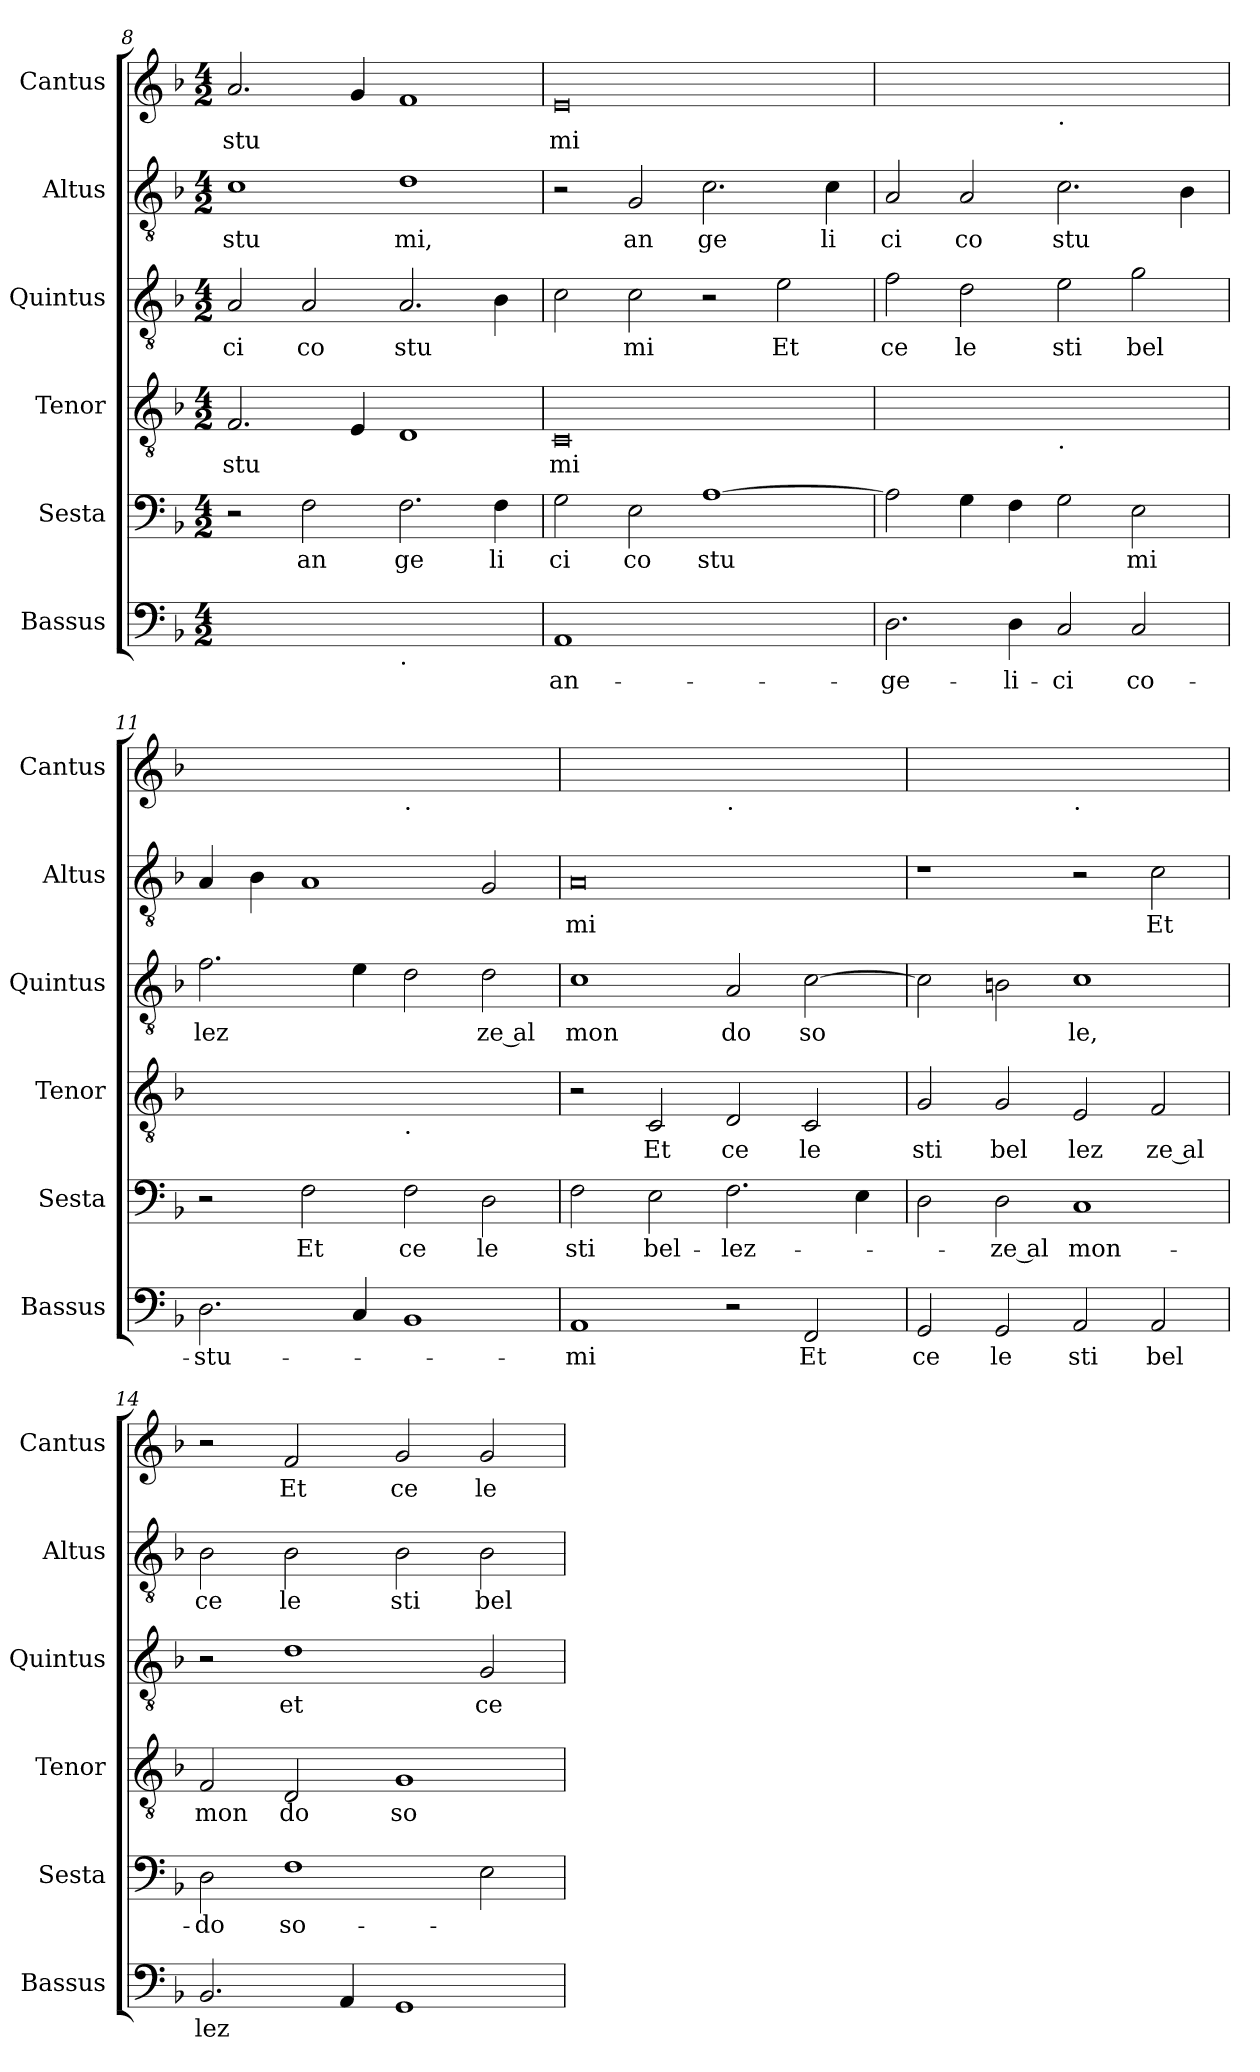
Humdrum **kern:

**kern	**text	**kern	**text	**kern	**text	**kern	**text	**kern	**text	**kern	**text
*part6	*part6	*part5	*part5	*part4	*part4	*part3	*part3	*part2	*part2	*part1	*part1
*staff6	*staff6	*staff5	*staff5	*staff4	*staff4	*staff3	*staff3	*staff2	*staff2	*staff1	*staff1
*I"Bassus	*	*I"Sesta	*	*I"Tenor	*	*I"Quintus	*	*I"Altus	*	*I"Cantus	*
*I'Bassus	*	*I'Sesta	*	*I'Tenor	*	*I'Quintus	*	*I'Altus	*	*I'Cantus	*
*clefF4	*	*clefF4	*	*clefGv2	*	*clefGv2	*	*clefGv2	*	*clefG2	*
*k[b-]	*	*k[b-]	*	*k[b-]	*	*k[b-]	*	*k[b-]	*	*k[b-]	*
*F:	*	*F:	*	*F:	*	*F:	*	*F:	*	*F:	*
*M4/2	*	*M4/2	*	*M4/2	*	*M4/2	*	*M4/2	*	*M4/2	*
=8	=8	=8	=8	=8	=8	=8	=8	=8	=8	=8	=8
*^	*	*	*	*	*	*	*	*	*	*	*
0ryy	1ryy	.	2r	.	2.F/	stu	2A/	ci	1c	stu	2.a/	stu
.	.	.	2F\	an	.	.	2A/	co	.	.	.	.
.	.	.	.	.	4E/	.	.	.	.	.	4g/	.
!	!LO:TX:b:t=.	!	!	!	!	!	!	!	!	!	!	!
.	1ryy	.	2.F\	ge	1D	.	2.A/	stu	1d	mi,	1f	.
.	.	.	4F\	li	.	.	4B-\	.	.	.	.	.
*v	*v	*	*	*	*	*	*	*	*	*	*	*
=9	=9	=9	=9	=9	=9	=9	=9	=9	=9	=9	=9
1AA	an-	2G\	ci	0C	mi	2c\	.	2r	.	0e	mi
.	.	2E\	co	.	.	2c\	mi	2G/	an	.	.
1ryy	.	[1A	stu	.	.	2r	.	2.c\	ge	.	.
.	.	.	.	.	.	2e\	Et	.	.	.	.
.	.	.	.	.	.	.	.	4c\	li	.	.
=10	=10	=10	=10	=10	=10	=10	=10	=10	=10	=10	=10
*	*	*	*	*^	*	*	*	*	*	*^	*
2.D\	-ge-	2A\]	.	0ryy	1ryy	.	2f\	ce	2A/	ci	0ryy	1ryy	.
.	.	4G\	.	.	.	.	2d\	le	2A/	co	.	.	.
4D\	-li-	4F\	.	.	.	.	.	.	.	.	.	.	.
!	!	!	!	!	!	!	!	!	!	!	!	!LO:TX:b:t=.	!
!	!	!	!	!	!LO:TX:b:t=.	!	!	!	!	!	!	!	!
2C/	-ci	2G\	.	.	1ryy	.	2e\	sti	2.c\	stu	.	1ryy	.
2C/	co-	2E\	mi	.	.	.	2g\	bel	.	.	.	.	.
.	.	.	.	.	.	.	.	.	4B-\	.	.	.	.
=11	=11	=11	=11	=11	=11	=11	=11	=11	=11	=11	=11	=11	=11
2.D\	-stu-	2r	.	0ryy	1ryy	.	2.f\	lez	4A/	.	0ryy	1ryy	.
.	.	.	.	.	.	.	.	.	4B-\	.	.	.	.
.	.	2F\	Et	.	.	.	.	.	1A	.	.	.	.
4C/	.	.	.	.	.	.	4e\	.	.	.	.	.	.
!	!	!	!	!	!	!	!	!	!	!	!	!LO:TX:b:t=.	!
!	!	!	!	!	!LO:TX:b:t=.	!	!	!	!	!	!	!	!
1BB-	.	2F\	ce	.	1ryy	.	2d\	.	.	.	.	1ryy	.
.	.	2D\	le	.	.	.	2d\	ze al	2G/	.	.	.	.
*	*	*	*	*v	*v	*	*	*	*	*	*	*	*
=12	=12	=12	=12	=12	=12	=12	=12	=12	=12	=12	=12	=12
1AA	-mi	2F\	sti	2r	.	1c	mon	0A	mi	0ryy	1ryy	.
.	.	2E\	bel-	2C/	Et	.	.	.	.	.	.	.
!	!	!	!	!	!	!	!	!	!	!	!LO:TX:b:t=.	!
2r	.	2.F\	-lez-	2D/	ce	2A/	do	.	.	.	1ryy	.
2FF/	Et	.	.	2C/	le	[2c\	so	.	.	.	.	.
.	.	4E\	.	.	.	.	.	.	.	.	.	.
=13	=13	=13	=13	=13	=13	=13	=13	=13	=13	=13	=13	=13
2GG/	ce	2D\	.	2G/	sti	2c\]	.	1r	.	0ryy	1ryy	.
2GG/	le	2D\	-ze al	2G/	bel	2Bn\	.	.	.	.	.	.
!	!	!	!	!	!	!	!	!	!	!	!LO:TX:b:t=.	!
2AA/	sti	1C	mon-	2E/	lez	1c	le,	2r	.	.	1ryy	.
2AA/	bel	.	.	2F/	ze al	.	.	2c\	Et	.	.	.
*	*	*	*	*	*	*	*	*	*	*v	*v	*
=14	=14	=14	=14	=14	=14	=14	=14	=14	=14	=14	=14
2.BB-/	lez	2D\	-do	2F/	mon	2r	.	2B-\	ce	2r	.
.	.	1F	so-	2D/	do	1d	et	2B-\	le	2f/	Et
4AA/	.	.	.	.	.	.	.	.	.	.	.
1GG	.	.	.	1G	so	.	.	2B-\	sti	2g/	ce
.	.	2E\	.	.	.	2G/	ce	2B-\	bel	2g/	le
=	=	=	=	=	=	=	=	=	=	=	=
*-	*-	*-	*-	*-	*-	*-	*-	*-	*-	*-	*-
